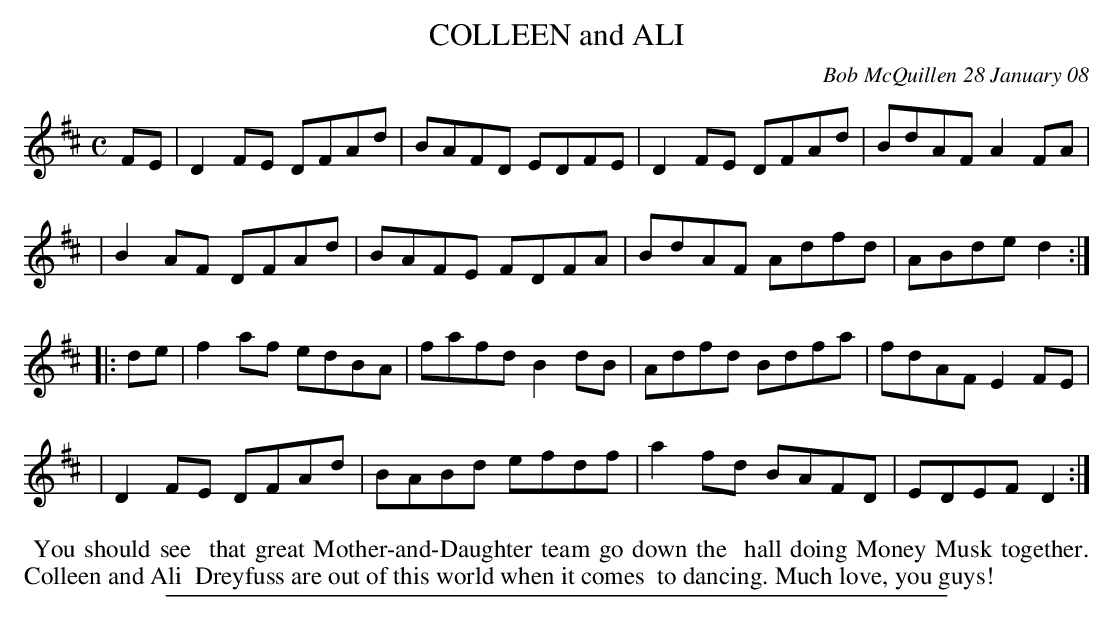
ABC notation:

X:1
T: COLLEEN and ALI
C: Bob McQuillen 28 January 08
M: C
L: 1/8
K: D
FE \
| D2FE DFAd | BAFD EDFE | D2FE DFAd | BdAF A2FA |
| B2AF DFAd | BAFE FDFA | BdAF Adfd | ABde d2 :|
|: de \
| f2af edBA | fafd B2dB | Adfd Bdfa | fdAF E2FE |
| D2FE DFAd | BABd efdf | a2fd BAFD | EDEF D2 :|
